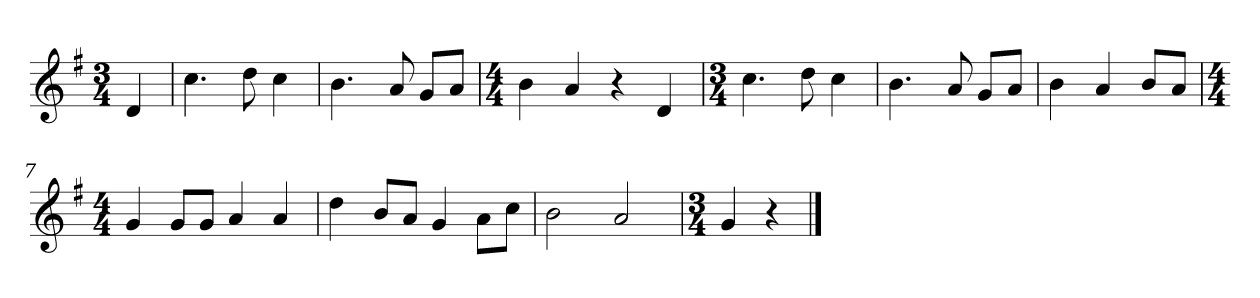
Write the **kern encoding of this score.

**kern
*part1
*staff1
*k[f#]
*M3/4
*MM120
=
4d
=1
4.cc
8dd
4cc
=2
4.b
8a
8gL
8aJ
=3
*M4/4
4b
4a
4r
4d
=4
*M3/4
4.cc
8dd
4cc
=5
4.b
8a
8gL
8aJ
=6
4b
4a
8bL
8aJ
=7
*M4/4
4g
8gL
8gJ
4a
4a
=8
4dd
8bL
8aJ
4g
8aL
8ccJ
=9
2b
2a
=10
*M3/4
4g
4r
==
*-
